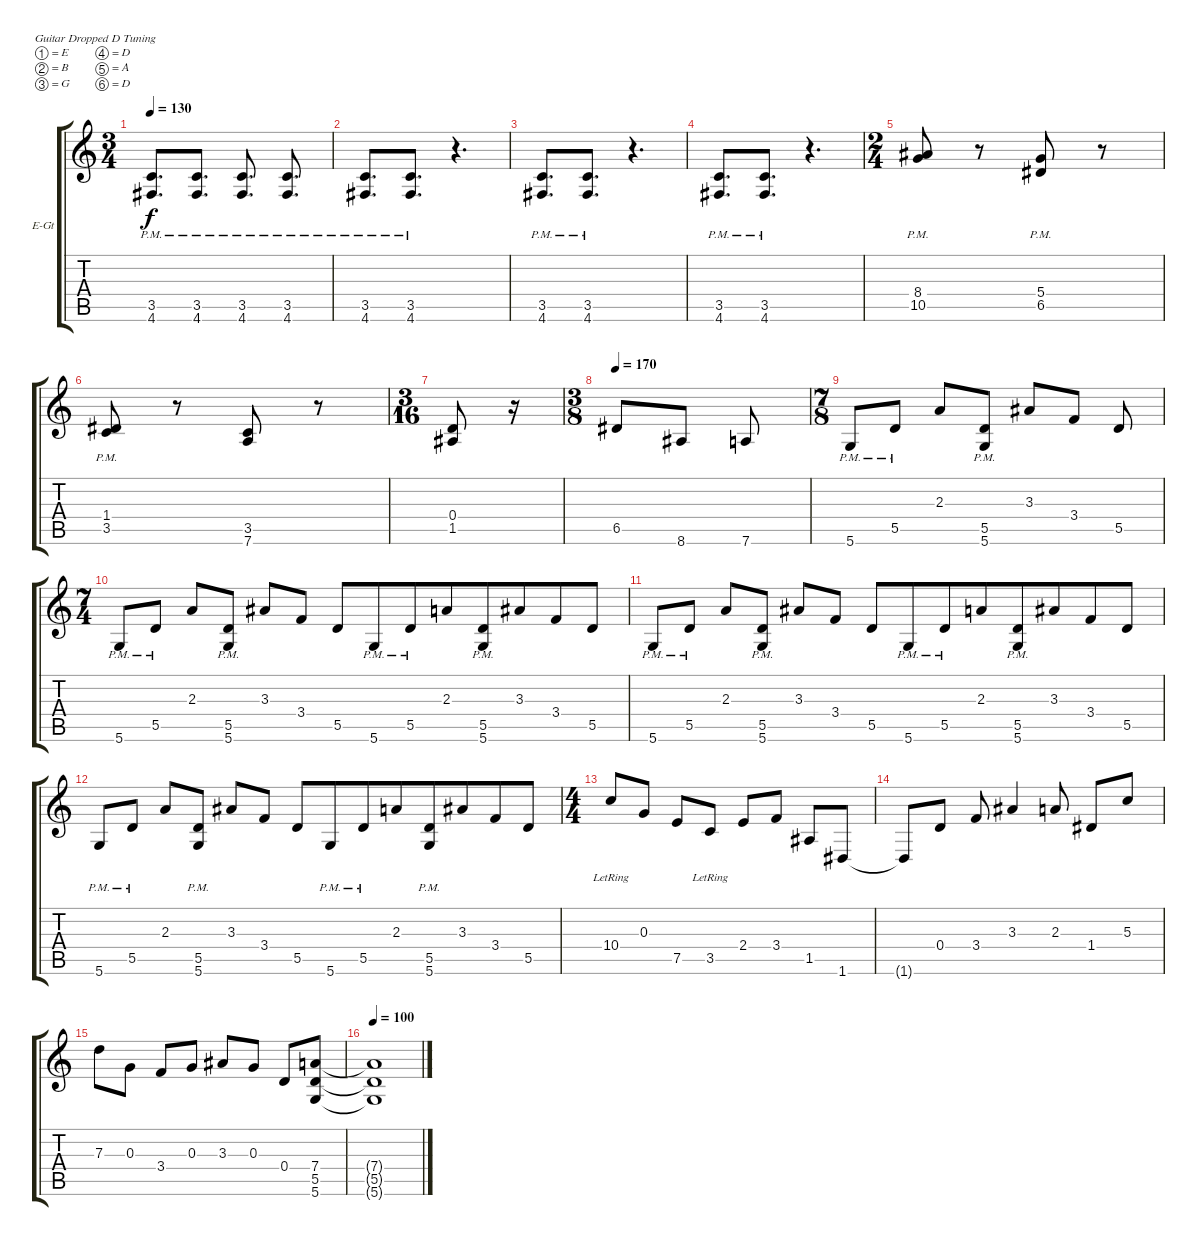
\bracketExtendMode groupsimilarinstruments
\firstSystemTrackNameOrientation horizontal
\otherSystemsTrackNameOrientation horizontal
\track ("Paul" "E-Gt") {instrument distortionguitar}
\staff {score tabs}
\tuning (E4 B3 G3 D3 A2 D2)
\ts (3 4)
\tempo 130
\clef g2
\ks c
(3.5{pm} 4.6{pm}).8{d dy f} (3.5{pm} 4.6{pm}).8{d} (3.5{pm} 4.6{pm}).8{d} (3.5{pm} 4.6{pm}).8{d} |
(3.5{pm} 4.6{pm}).8{d} (3.5{pm} 4.6{pm}).8{d} r.4{d} |
(3.5{pm} 4.6{pm}).8{d} (3.5{pm} 4.6{pm}).8{d} r.4{d} |
(3.5{pm} 4.6{pm}).8{d} (3.5{pm} 4.6{pm}).8{d} r.4{d} |
\ts (2 4)
\beaming (8 2 2 2 2)
(8.4{pm} 10.5{pm}).8 r.8 (5.4{pm} 6.5{pm}).8 r.8 |
(1.4{pm} 3.5{pm}).8 r.8 (3.5 7.6).8 r.8 |
\ts (3 16)
\beaming (8 2 2 2 2)
(0.4 1.5).8 r.16 |
\ts (3 8)
\beaming (8 2 2 2 2)
\tempo 170
6.5.8 8.6.8 7.6.8 |
\ts (7 8)
\beaming (8 2 2 2 2)
5.6{pm}.8 5.5{pm}.8 2.3.8 (5.5{pm} 5.6{pm}).8 3.3.8 3.4.8 5.5.8 |
\ts (7 4)
\beaming (8 2 2 2 8)
5.6{pm}.8 5.5{pm}.8 2.3.8 (5.5{pm} 5.6{pm}).8 3.3.8 3.4.8 5.5.8 5.6{pm}.8 5.5{pm}.8 2.3.8 (5.5{pm} 5.6{pm}).8 3.3.8 3.4.8 5.5.8 |
5.6{pm}.8 5.5{pm}.8 2.3.8 (5.5{pm} 5.6{pm}).8 3.3.8 3.4.8 5.5.8 5.6{pm}.8 5.5{pm}.8 2.3.8 (5.5{pm} 5.6{pm}).8 3.3.8 3.4.8 5.5.8 |
5.6{pm}.8 5.5{pm}.8 2.3.8 (5.5{pm} 5.6{pm}).8 3.3.8 3.4.8 5.5.8 5.6{pm}.8 5.5{pm}.8 2.3.8 (5.5{pm} 5.6{pm}).8 3.3.8 3.4.8 5.5.8 |
\ts (4 4)
\beaming (8 2 2 2 2)
10.4{lr}.8 0.3.8 7.5.8 3.5{lr}.8 2.4.8 3.4.8 1.5.8 1.6.8 |
1.6{t}.8 0.4.8 3.4.8 3.3.4 2.3.8 1.4.8 5.3.8 |
7.3.8 0.3.8 3.4.8 0.3.8 3.3.8 0.3.8 0.4.8 (7.4 5.5 5.6).8 |
\tempo 100
(7.4{t} 5.5{t} 5.6{t}).1
